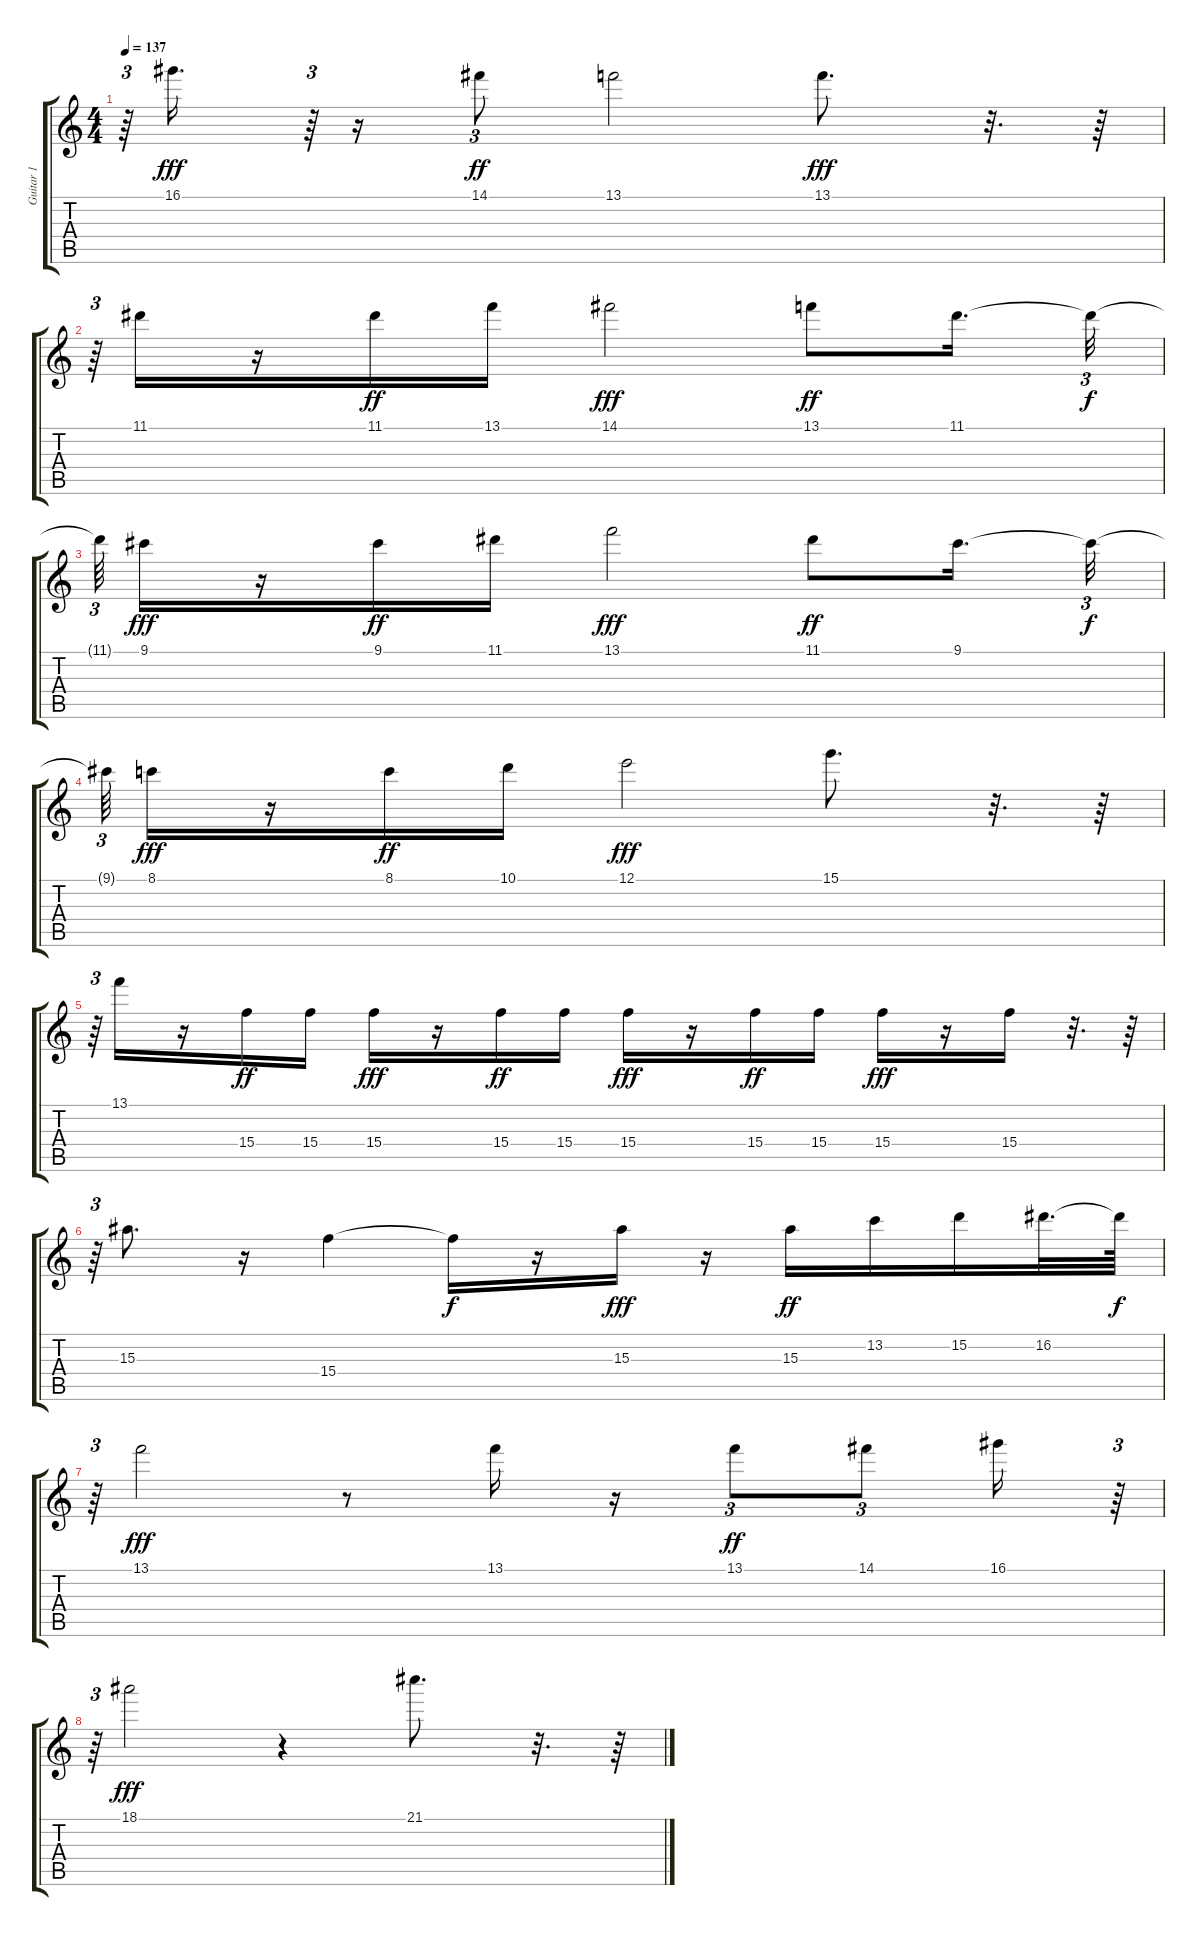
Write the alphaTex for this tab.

\track ("Guitar 1" "Guitar 1") {instrument acousticguitarnylon}
\staff {score tabs}
\tuning (E4 B3 G3 D3 A2 E2) {hide}
\ts (4 4)
\tempo 137
\clef g2
\ks c
r.64{tu (3 2) dy ff} 16.1.16{d dy fff} r.64{tu (3 2)} r.16 14.1.8{tu (3 2) dy ff} 13.1.2 13.1.8{d dy fff} r.32{d} r.64 |
r.64{tu (3 2)} 11.1.16 r.16 11.1.16{dy ff} 13.1.16 14.1.2{dy fff} 13.1.8{dy ff} 11.1.16{d} 11.1{t}.32{tu (3 2) dy f} |
11.1{t}.64{tu (3 2)} 9.1.16{dy fff} r.16 9.1.16{dy ff} 11.1.16 13.1.2{dy fff} 11.1.8{dy ff} 9.1.16{d} 9.1{t}.32{tu (3 2) dy f} |
9.1{t}.64{tu (3 2)} 8.1.16{dy fff} r.16 8.1.16{dy ff} 10.1.16 12.1.2{dy fff} 15.1.8{d} r.32{d} r.64 |
r.64{tu (3 2)} 13.1.16 r.16 15.4.16{dy ff} 15.4.16 15.4.16{dy fff} r.16 15.4.16{dy ff} 15.4.16 15.4.16{dy fff} r.16 15.4.16{dy ff} 15.4.16 15.4.16{dy fff} r.16 15.4.16 r.32{d} r.64 |
r.64{tu (3 2)} 15.3.8{d} r.16 15.4.4 15.4{t}.16{dy f} r.16 15.3.16{dy fff} r.16 15.3.16{dy ff} 13.2.16 15.2.16 16.2.32{d} 16.2{t}.64{dy f} |
r.64{tu (3 2)} 13.1.2{dy fff} r.8 13.1.16 r.16 13.1.8{tu (3 2) dy ff} 14.1.8{tu (3 2)} 16.1.16 r.64{tu (3 2)} |
r.64{tu (3 2)} 18.1.2{dy fff} r.4 21.1.8{d} r.32{d} r.64
